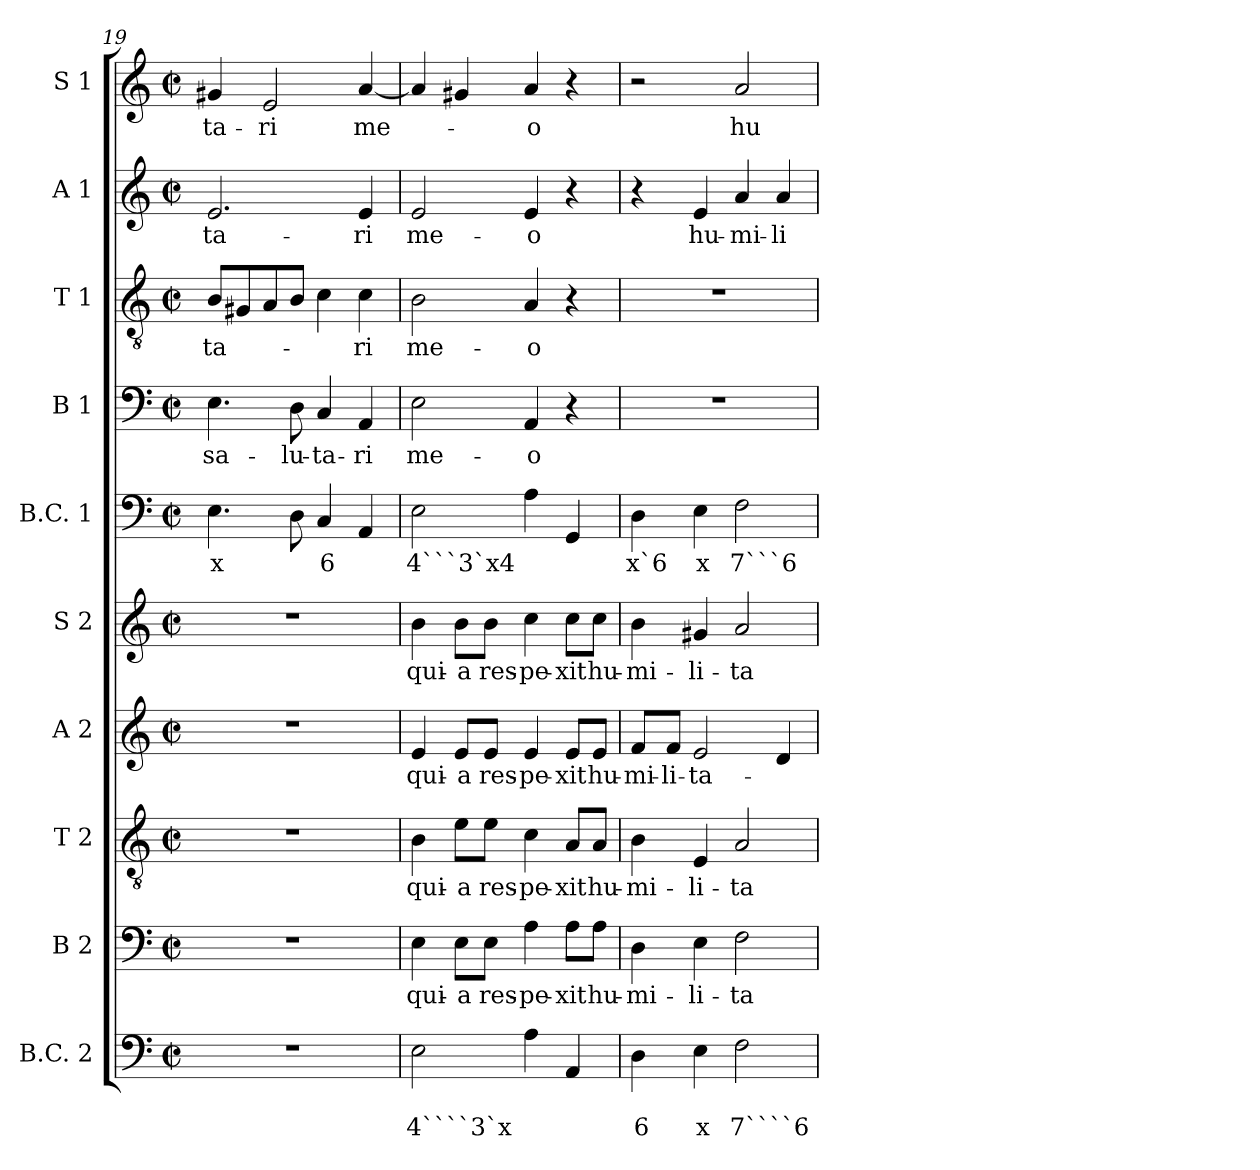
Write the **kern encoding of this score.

**kern	**text	**text	**kern	**text	**kern	**text	**kern	**text	**kern	**text	**kern	**text	**kern	**text	**kern	**text	**kern	**text	**kern	**text
*part10	*part10	*part10	*part9	*part9	*part8	*part8	*part7	*part7	*part6	*part6	*part5	*part5	*part4	*part4	*part3	*part3	*part2	*part2	*part1	*part1
*staff10	*staff10	*staff10	*staff9	*staff9	*staff8	*staff8	*staff7	*staff7	*staff6	*staff6	*staff5	*staff5	*staff4	*staff4	*staff3	*staff3	*staff2	*staff2	*staff1	*staff1
*I"B.C. 2	*	*	*I"B 2	*	*I"T 2	*	*I"A 2	*	*I"S 2	*	*I"B.C. 1	*	*I"B 1	*	*I"T 1	*	*I"A 1	*	*I"S 1	*
*I'BC2	*	*	*I'B2	*	*I'T2	*	*I'A2	*	*I'S2	*	*I'BC1	*	*I'B1	*	*I'T1	*	*I'A1	*	*I'S1	*
*clefF4	*	*	*clefF4	*	*clefGv2	*	*clefG2	*	*clefG2	*	*clefF4	*	*clefF4	*	*clefGv2	*	*clefG2	*	*clefG2	*
*k[]	*	*	*k[]	*	*k[]	*	*k[]	*	*k[]	*	*k[]	*	*k[]	*	*k[]	*	*k[]	*	*k[]	*
*C:	*	*	*C:	*	*C:	*	*C:	*	*C:	*	*C:	*	*C:	*	*C:	*	*C:	*	*C:	*
*M2/2	*	*	*M2/2	*	*M2/2	*	*M2/2	*	*M2/2	*	*M2/2	*	*M2/2	*	*M2/2	*	*M2/2	*	*M2/2	*
*met(c|)	*	*	*met(c|)	*	*met(c|)	*	*met(c|)	*	*met(c|)	*	*met(c|)	*	*met(c|)	*	*met(c|)	*	*met(c|)	*	*met(c|)	*
=19	=19	=19	=19	=19	=19	=19	=19	=19	=19	=19	=19	=19	=19	=19	=19	=19	=19	=19	=19	=19
!	!	!	!	!	!	!	!	!	!	!	!	!LO:LY:b	!	!	!	!	!	!	!	!
!	!	!	!	!	!	!	!	!	!	!	!	!	!	!LO:LY:b	!	!	!	!	!	!
!	!	!	!	!	!	!	!	!	!	!	!	!	!	!	!	!LO:LY:b	!	!	!	!
!	!	!	!	!	!	!	!	!	!	!	!	!	!	!	!	!	!	!LO:LY:b	!	!
!	!	!	!	!	!	!	!	!	!	!	!	!	!	!	!	!	!	!	!	!LO:LY:b
1r	.	.	1r	.	1r	.	1r	.	1r	.	4.E\	x	4.E\	sa-	8B/L	-ta-	2.e/	-ta-	4g#X/	-ta-
.	.	.	.	.	.	.	.	.	.	.	.	.	.	.	8G#X/	.	.	.	.	.
!	!	!	!	!	!	!	!	!	!	!	!	!	!	!	!	!	!	!	!	!LO:LY:b
.	.	.	.	.	.	.	.	.	.	.	.	.	.	.	8A/	.	.	.	2e/	-ri
!	!	!	!	!	!	!	!	!	!	!	!	!	!	!LO:LY:b	!	!	!	!	!	!
.	.	.	.	.	.	.	.	.	.	.	8D\	.	8D\	-lu-	8B/J	.	.	.	.	.
!	!	!	!	!	!	!	!	!	!	!	!	!LO:LY:b	!	!	!	!	!	!	!	!
!	!	!	!	!	!	!	!	!	!	!	!	!	!	!LO:LY:b	!	!	!	!	!	!
.	.	.	.	.	.	.	.	.	.	.	4C/	6	4C/	-ta-	4c\	.	.	.	.	.
!	!	!	!	!	!	!	!	!	!	!	!	!	!	!LO:LY:b	!	!	!	!	!	!
!	!	!	!	!	!	!	!	!	!	!	!	!	!	!	!	!LO:LY:b	!	!	!	!
!	!	!	!	!	!	!	!	!	!	!	!	!	!	!	!	!	!	!LO:LY:b	!	!
!	!	!	!	!	!	!	!	!	!	!	!	!	!	!	!	!	!	!	!	!LO:LY:b
.	.	.	.	.	.	.	.	.	.	.	4AA/	.	4AA/	-ri	4c\	-ri	4e/	-ri	[4a/	me-
!!LO:PB:g=z
=20	=20	=20	=20	=20	=20	=20	=20	=20	=20	=20	=20	=20	=20	=20	=20	=20	=20	=20	=20	=20
!	!	!LO:LY:b	!	!	!	!	!	!	!	!	!	!	!	!	!	!	!	!	!	!
!	!	!	!	!LO:LY:b	!	!	!	!	!	!	!	!	!	!	!	!	!	!	!	!
!	!	!	!	!	!	!LO:LY:b	!	!	!	!	!	!	!	!	!	!	!	!	!	!
!	!	!	!	!	!	!	!	!LO:LY:b	!	!	!	!	!	!	!	!	!	!	!	!
!	!	!	!	!	!	!	!	!	!	!LO:LY:b	!	!	!	!	!	!	!	!	!	!
!	!	!	!	!	!	!	!	!	!	!	!	!LO:LY:b	!	!	!	!	!	!	!	!
!	!	!	!	!	!	!	!	!	!	!	!	!	!	!LO:LY:b	!	!	!	!	!	!
!	!	!	!	!	!	!	!	!	!	!	!	!	!	!	!	!LO:LY:b	!	!	!	!
!	!	!	!	!	!	!	!	!	!	!	!	!	!	!	!	!	!	!LO:LY:b	!	!
2E\	.	4````3`x	4E\	qui-	4B\	qui-	4e/	qui-	4b\	qui-	2E\	4```3`x4	2E\	me-	2B\	me-	2e/	me-	4a/]	.
!	!	!	!	!LO:LY:b	!	!	!	!	!	!	!	!	!	!	!	!	!	!	!	!
!	!	!	!	!	!	!LO:LY:b	!	!	!	!	!	!	!	!	!	!	!	!	!	!
!	!	!	!	!	!	!	!	!LO:LY:b	!	!	!	!	!	!	!	!	!	!	!	!
!	!	!	!	!	!	!	!	!	!	!LO:LY:b	!	!	!	!	!	!	!	!	!	!
.	.	.	8E\L	-a	8e\L	-a	8e/L	-a	8b\L	-a	.	.	.	.	.	.	.	.	4g#X/	.
!	!	!	!	!LO:LY:b	!	!	!	!	!	!	!	!	!	!	!	!	!	!	!	!
!	!	!	!	!	!	!LO:LY:b	!	!	!	!	!	!	!	!	!	!	!	!	!	!
!	!	!	!	!	!	!	!	!LO:LY:b	!	!	!	!	!	!	!	!	!	!	!	!
!	!	!	!	!	!	!	!	!	!	!LO:LY:b	!	!	!	!	!	!	!	!	!	!
.	.	.	8E\J	res-	8e\J	res-	8e/J	res-	8b\J	res-	.	.	.	.	.	.	.	.	.	.
!	!	!	!	!LO:LY:b	!	!	!	!	!	!	!	!	!	!	!	!	!	!	!	!
!	!	!	!	!	!	!LO:LY:b	!	!	!	!	!	!	!	!	!	!	!	!	!	!
!	!	!	!	!	!	!	!	!LO:LY:b	!	!	!	!	!	!	!	!	!	!	!	!
!	!	!	!	!	!	!	!	!	!	!LO:LY:b	!	!	!	!	!	!	!	!	!	!
!	!	!	!	!	!	!	!	!	!	!	!	!	!	!LO:LY:b	!	!	!	!	!	!
!	!	!	!	!	!	!	!	!	!	!	!	!	!	!	!	!LO:LY:b	!	!	!	!
!	!	!	!	!	!	!	!	!	!	!	!	!	!	!	!	!	!	!LO:LY:b	!	!
!	!	!	!	!	!	!	!	!	!	!	!	!	!	!	!	!	!	!	!	!LO:LY:b
4A\	.	.	4A\	-pe-	4c\	-pe-	4e/	-pe-	4cc\	-pe-	4A\	.	4AA/	-o	4A/	-o	4e/	-o	4a/	-o
!	!	!	!	!LO:LY:b	!	!	!	!	!	!	!	!	!	!	!	!	!	!	!	!
!	!	!	!	!	!	!LO:LY:b	!	!	!	!	!	!	!	!	!	!	!	!	!	!
!	!	!	!	!	!	!	!	!LO:LY:b	!	!	!	!	!	!	!	!	!	!	!	!
!	!	!	!	!	!	!	!	!	!	!LO:LY:b	!	!	!	!	!	!	!	!	!	!
4AA/	.	.	8A\L	-xit	8A/L	-xit	8e/L	-xit	8cc\L	-xit	4GG/	.	4r	.	4r	.	4r	.	4r	.
!	!	!	!	!LO:LY:b	!	!	!	!	!	!	!	!	!	!	!	!	!	!	!	!
!	!	!	!	!	!	!LO:LY:b	!	!	!	!	!	!	!	!	!	!	!	!	!	!
!	!	!	!	!	!	!	!	!LO:LY:b	!	!	!	!	!	!	!	!	!	!	!	!
!	!	!	!	!	!	!	!	!	!	!LO:LY:b	!	!	!	!	!	!	!	!	!	!
.	.	.	8A\J	hu-	8A/J	hu-	8e/J	hu-	8cc\J	hu-	.	.	.	.	.	.	.	.	.	.
=21	=21	=21	=21	=21	=21	=21	=21	=21	=21	=21	=21	=21	=21	=21	=21	=21	=21	=21	=21	=21
!	!	!LO:LY:b	!	!	!	!	!	!	!	!	!	!	!	!	!	!	!	!	!	!
!	!	!	!	!LO:LY:b	!	!	!	!	!	!	!	!	!	!	!	!	!	!	!	!
!	!	!	!	!	!	!LO:LY:b	!	!	!	!	!	!	!	!	!	!	!	!	!	!
!	!	!	!	!	!	!	!	!LO:LY:b	!	!	!	!	!	!	!	!	!	!	!	!
!	!	!	!	!	!	!	!	!	!	!LO:LY:b	!	!	!	!	!	!	!	!	!	!
!	!	!	!	!	!	!	!	!	!	!	!	!LO:LY:b	!	!	!	!	!	!	!	!
4D\	.	6	4D\	-mi-	4B\	-mi-	8f/L	-mi-	4b\	-mi-	4D\	x`6	1r	.	1r	.	4r	.	2r	.
!	!	!	!	!	!	!	!	!LO:LY:b	!	!	!	!	!	!	!	!	!	!	!	!
.	.	.	.	.	.	.	8f/J	-li-	.	.	.	.	.	.	.	.	.	.	.	.
!	!	!LO:LY:b	!	!	!	!	!	!	!	!	!	!	!	!	!	!	!	!	!	!
!	!	!	!	!LO:LY:b	!	!	!	!	!	!	!	!	!	!	!	!	!	!	!	!
!	!	!	!	!	!	!LO:LY:b	!	!	!	!	!	!	!	!	!	!	!	!	!	!
!	!	!	!	!	!	!	!	!LO:LY:b	!	!	!	!	!	!	!	!	!	!	!	!
!	!	!	!	!	!	!	!	!	!	!LO:LY:b	!	!	!	!	!	!	!	!	!	!
!	!	!	!	!	!	!	!	!	!	!	!	!LO:LY:b	!	!	!	!	!	!	!	!
!	!	!	!	!	!	!	!	!	!	!	!	!	!	!	!	!	!	!LO:LY:b	!	!
4E\	.	x	4E\	-li-	4E/	-li-	2e/	-ta-	4g#X/	-li-	4E\	x	.	.	.	.	4e/	hu-	.	.
!	!	!LO:LY:b	!	!	!	!	!	!	!	!	!	!	!	!	!	!	!	!	!	!
!	!	!	!	!LO:LY:b	!	!	!	!	!	!	!	!	!	!	!	!	!	!	!	!
!	!	!	!	!	!	!LO:LY:b	!	!	!	!	!	!	!	!	!	!	!	!	!	!
!	!	!	!	!	!	!	!	!	!	!LO:LY:b	!	!	!	!	!	!	!	!	!	!
!	!	!	!	!	!	!	!	!	!	!	!	!LO:LY:b	!	!	!	!	!	!	!	!
!	!	!	!	!	!	!	!	!	!	!	!	!	!	!	!	!	!	!LO:LY:b	!	!
!	!	!	!	!	!	!	!	!	!	!	!	!	!	!	!	!	!	!	!	!LO:LY:b
2F\	.	7````6	2F\	-ta-	2A/	-ta-	.	.	2a/	-ta-	2F\	7```6	.	.	.	.	4a/	-mi-	2a/	hu-
!	!	!	!	!	!	!	!	!	!	!	!	!	!	!	!	!	!	!LO:LY:b	!	!
.	.	.	.	.	.	.	4d/	.	.	.	.	.	.	.	.	.	4a/	-li-	.	.
=	=	=	=	=	=	=	=	=	=	=	=	=	=	=	=	=	=	=	=	=
*-	*-	*-	*-	*-	*-	*-	*-	*-	*-	*-	*-	*-	*-	*-	*-	*-	*-	*-	*-	*-
